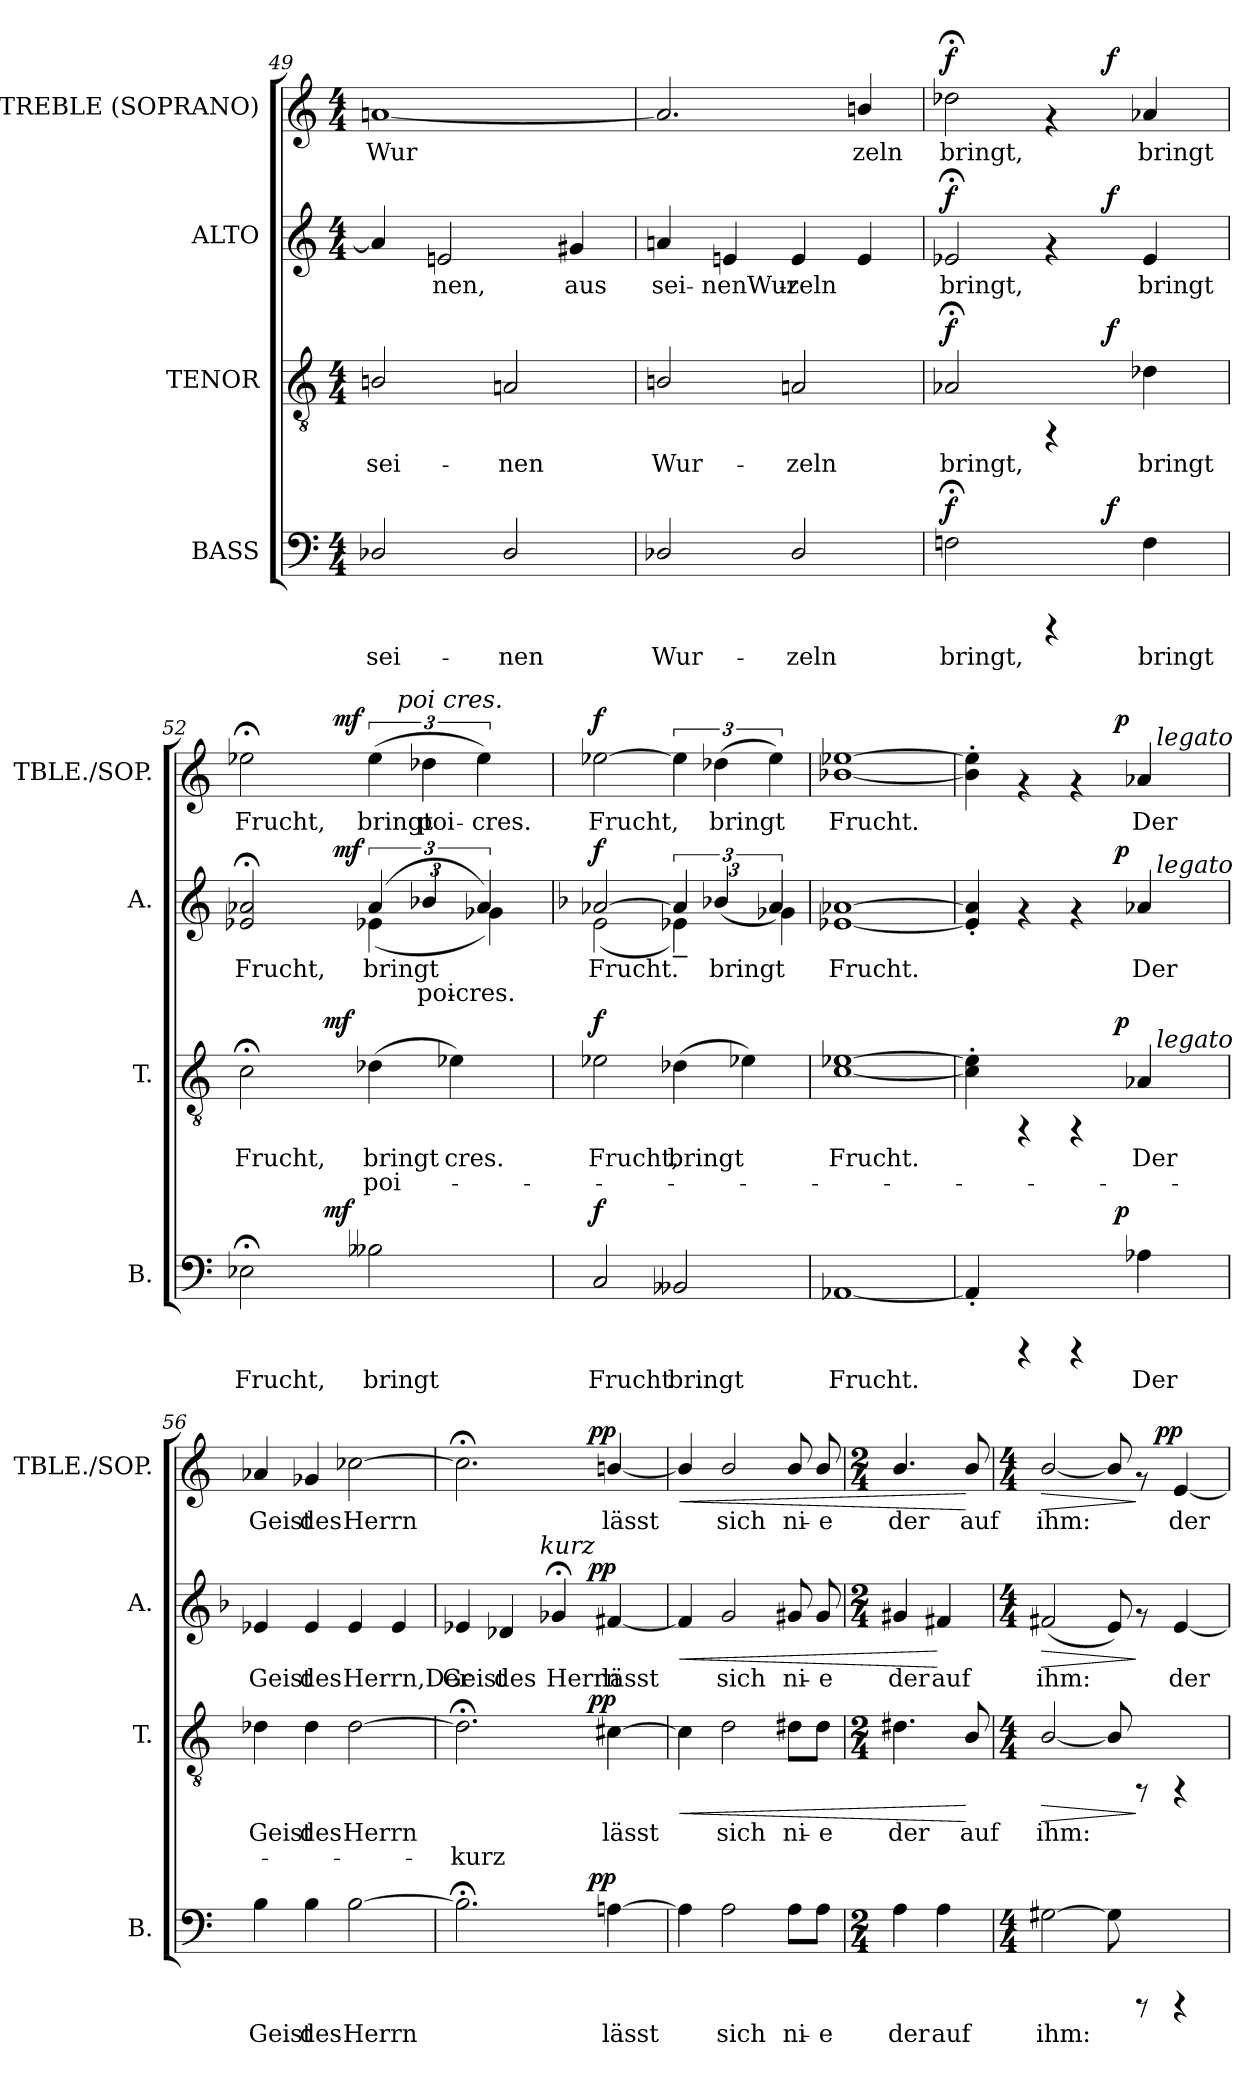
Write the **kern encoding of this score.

**kern	**text	**dynam	**kern	**text	**text	**dynam	**kern	**text	**text	**dynam	**kern	**text	**dynam
*part4	*part4	*part4	*part3	*part3	*part3	*part3	*part2	*part2	*part2	*part2	*part1	*part1	*part1
*staff4	*staff4	*staff4	*staff3	*staff3	*staff3	*staff3	*staff2	*staff2	*staff2	*staff2	*staff1	*staff1	*staff1
*I"BASS	*	*	*I"TENOR	*	*	*	*I"ALTO	*	*	*	*I"TREBLE  (SOPRANO)	*	*
*I'B.	*	*	*I'T.	*	*	*	*I'A.	*	*	*	*I'TBLE./SOP.	*	*
*clefF4	*	*	*clefGv2	*	*	*	*clefG2	*	*	*	*clefG2	*	*
*k[]	*	*	*k[]	*	*	*	*k[]	*	*	*	*k[]	*	*
*C:	*	*	*C:	*	*	*	*C:	*	*	*	*C:	*	*
*M4/4	*	*	*M4/4	*	*	*	*M4/4	*	*	*	*M4/4	*	*
=49	=49	=49	=49	=49	=49	=49	=49	=49	=49	=49	=49	=49	=49
!	!LO:LY:b:cj	!	!	!LO:LY:b:cj	!	!	!	!LO:LY:b:cj	!	!	!	!LO:LY:b:cj	!
2D-X/	sei-	.	2Bn/	sei-	.	.	4a-/]	-	.	.	[<1an	Wur	.
!	!	!	!	!	!	!	!	!LO:LY:b:cj	!	!	!	!	!
.	.	.	.	.	.	.	2en/	-nen,	.	.	.	.	.
!	!LO:LY:b:cj	!	!	!LO:LY:b:cj	!	!	!	!	!	!	!	!	!
2D-/	-nen	.	2An/	-nen	.	.	.	.	.	.	.	.	.
!	!	!	!	!	!	!	!	!LO:LY:b:cj	!	!	!	!	!
.	.	.	.	.	.	.	4g#X/	aus	.	.	.	.	.
=50	=50	=50	=50	=50	=50	=50	=50	=50	=50	=50	=50	=50	=50
!	!LO:LY:b:cj	!	!	!LO:LY:b:cj	!	!	!	!LO:LY:b:cj	!	!	!	!LO:LY:b:cj	!
2D-X/	Wur-	.	2Bn/	Wur-	.	.	4an/	sei-	.	.	2.a/]	.	.
!	!	!	!	!	!	!	!	!LO:LY:b:cj	!	!	!	!	!
.	.	.	.	.	.	.	4en/	-nenWur-	.	.	.	.	.
!	!LO:LY:b:cj	!	!	!LO:LY:b:cj	!	!	!	!LO:LY:b:cj	!	!	!	!	!
2D-/	-zeln	.	2An/	-zeln	.	.	4e/	-zeln	.	.	.	.	.
!	!	!	!	!	!	!	!	!LO:LY:b:cj	!	!	!	!LO:LY:b:cj	!
.	.	.	.	.	.	.	4e/	.	.	.	4bn/	zeln	.
=51	=51	=51	=51	=51	=51	=51	=51	=51	=51	=51	=51	=51	=51
!	!LO:LY:b:cj	!LO:DY:a	!	!LO:LY:b:cj	!	!LO:DY:a	!	!LO:LY:b:cj	!	!LO:DY:a	!	!LO:LY:b:cj	!LO:DY:a
*^	*	*	*^	*	*	*	*^	*	*	*	*^	*	*
2Fn;<\	2ryy	bringt,	f	2A-X;</	2ryy	bringt,	.	f	2e-X;</	2ryy	bringt,	.	f	2dd-X;<\	2ryy	bringt,	f
4rCCC	8ryy	.	.	4rFF	8ryy	.	.	.	4rf	8ryy	.	.	.	4rf	8ryy	.	.
.	32ryy	.	.	.	32ryy	.	.	.	.	32ryy	.	.	.	.	32ryy	.	.
!	!	!	!LO:DY:a	!	!	!	!	!LO:DY:a	!	!	!	!	!LO:DY:a	!	!	!	!LO:DY:a
.	4ryy	.	f	.	4ryy	.	.	f	.	4ryy	.	.	f	.	4ryy	.	f
!	!	!LO:LY:b:cj	!	!	!	!LO:LY:b:cj	!	!	!	!	!LO:LY:b:cj	!	!	!	!	!LO:LY:b:cj	!
4F\	.	bringt	.	4d-X\	.	bringt	.	.	4e-/	.	bringt	.	.	4a-X/	.	bringt	.
.	16.ryy	.	.	.	16.ryy	.	.	.	.	16.ryy	.	.	.	.	16.ryy	.	.
=52	=52	=52	=52	=52	=52	=52	=52	=52	=52	=52	=52	=52	=52	=52	=52	=52	=52
!	!	!LO:LY:b:cj	!	!	!	!LO:LY:b:cj	!LO:LY:b:cj	!	!	!	!LO:LY:b:cj	!LO:LY:b:cj	!	!	!	!LO:LY:b:cj	!
*	*	*	*	*	*	*	*	*	*	*^	*	*	*	*	*^	*	*
2E-X;<\	4ryy	Frucht,	.	2c;<\	4ryy	Frucht,	.	.	2a-X/;< 2e-X/;<	2ryy	4.ryy	Frucht,	.	.	2ee-X;<\	4.ryy	2ryy	Frucht,	.
.	16..ryy	.	.	.	16..ryy	.	.	.	.	.	.	.	.	.	.	.	.	.	.
!	!	!	!LO:DY:a	!	!	!	!	!LO:DY:a	!	!	!	!	!	!	!	!	!	!	!
.	2ryy	.	mf	.	2ryy	.	.	mf	.	.	.	.	.	.	.	.	.	.	.
!	!	!	!	!	!	!	!	!	!	!	!	!	!	!LO:DY:a	!	!	!	!	!LO:DY:a
.	.	.	.	.	.	.	.	.	.	.	2ryy	.	.	mf	.	2ryy	.	.	mf
!	!	!LO:LY:b:cj	!	!	!	!LO:LY:b:cj	!LO:LY:b:cj	!	!	!	!	!	!	!	!	!	!	!	!
*	*	*	*	*	*	*	*	*	*	*Xbrackettup	*	*	*	*	*	*	*	*	*
!	!	!	!	!	!	!	!	!	!	!	!	!LO:LY:b:cj	!LO:LY:b:cj	!	!	!	!	!LO:LY:b:cj	!
2B--X\	.	bringt	.	(>4d-X\	.	bringt	poi-	.	(>6a-/	(<6e-X\	.	bringt	.	.	(>6ee-\	.	16.ryy	bringt	.
!	!	!	!	!	!	!	!	!	!	!	!	!	!	!	!	!	!LO:TX:a:i:t=poi cres.	!	!
.	.	.	.	.	.	.	.	.	.	.	.	.	.	.	.	.	4ryy	.	.
!	!	!	!	!	!	!	!	!	!	!	!	!LO:LY:b:cj	!LO:LY:b:cj	!	!	!	!	!LO:LY:b:cj	!
.	.	.	.	.	.	.	.	.	6b-X/	6ryy	.	.	poi-	.	6dd-X\	.	.	poi-	.
!	!	!	!	!	!	!LO:LY:b:cj	!LO:LY:b:cj	!	!	!	!	!	!	!	!	!	!	!	!
.	.	.	.	4e-X\)	.	-cres.	.	.	.	.	.	.	.	.	.	.	.	.	.
!	!	!	!	!	!	!	!	!	!	!	!	!LO:LY:b:cj	!LO:LY:b:cj	!	!	!	!	!LO:LY:b:cj	!
.	.	.	.	.	.	.	.	.	6a-/)	6g-X\)	.	-	cres.	.	6ee-\)	.	.	-cres.	.
.	.	.	.	.	.	.	.	.	.	.	.	.	.	.	.	.	8ryy	.	.
.	8ryy	.	.	.	8ryy	.	.	.	.	.	.	.	.	.	.	.	.	.	.
.	.	.	.	.	.	.	.	.	.	.	8ryy	.	.	.	.	8ryy	.	.	.
.	.	.	.	.	.	.	.	.	.	.	.	.	.	.	.	.	32ryy	.	.
.	64ryy	.	.	.	64ryy	.	.	.	.	.	.	.	.	.	.	.	.	.	.
*v	*v	*	*	*	*	*	*	*	*v	*v	*v	*	*	*	*v	*v	*v	*	*
*	*	*	*v	*v	*	*	*	*	*	*	*	*	*	*
!!LO:PB:g=z
=53	=53	=53	=53	=53	=53	=53	=53	=53	=53	=53	=53	=53	=53
*	*	*	*	*	*	*	*k[b-]	*	*	*	*	*	*
*	*	*	*	*	*	*	*F:	*	*	*	*	*	*
*^	*	*	*^	*	*	*	*^	*	*	*	*^	*	*
*	*	*	*	*	*	*	*	*	*	*^	*	*	*	*	*^	*	*
!	!	!LO:LY:b:cj	!LO:DY:a	!	!	!LO:LY:b:cj	!	!LO:DY:a	!	!	!	!LO:LY:b:cj	!	!LO:DY:a	!	!	!	!LO:LY:b:cj	!LO:DY:a
*v	*v	*	*	*	*	*	*	*	*	*v	*v	*	*	*	*v	*v	*v	*	*
*	*	*	*v	*v	*	*	*	*	*	*	*	*	*	*	*
2C/	Frucht	f	2e-X\	Frucht,	.	f	[>2a-X/	(<2e\	Frucht.	.	f	[>2ee-X\	Frucht,	f
!	!LO:LY:b:cj	!	!	!LO:LY:b:cj	!	!	!	!	!	!	!	!	!	!
*	*	*	*	*	*	*	*brackettup	*Xbrackettup	*	*	*	*	*	*
!	!	!	!	!	!	!	!	!	!LO:LY:b:cj	!	!	!	!LO:LY:b:cj	!
2BB--X/	bringt	.	(>4d-X\	bringt	.	.	6a-/]	6e-X~<\)	.	.	.	6ee-\]	.	.
!	!	!	!	!	!	!	!	!	!LO:LY:b:cj	!	!	!	!LO:LY:b:cj	!
.	.	.	.	.	.	.	(>6b-X/	6ryy	bringt	.	.	(>6dd-X\	bringt	.
!	!	!	!	!LO:LY:b:cj	!	!	!	!	!	!	!	!	!	!
.	.	.	4e-X\)	.	.	.	.	.	.	.	.	.	.	.
!	!	!	!	!	!	!	!	!	!LO:LY:b:cj	!	!	!	!LO:LY:b:cj	!
.	.	.	.	.	.	.	6a-/)	6g-X\	.	.	.	6ee-\)	.	.
=54	=54	=54	=54	=54	=54	=54	=54	=54	=54	=54	=54	=54	=54	=54
!	!LO:LY:b:cj	!	!	!LO:LY:b:cj	!	!	!	!	!LO:LY:b:cj	!	!	!	!LO:LY:b:cj	!
*	*	*	*	*	*	*	*v	*v	*	*	*	*	*	*
[<1AA-X	Frucht.	.	[>1e-X [<1c	Frucht.	.	.	[>1a-X [<1e-X	Frucht.	.	.	[>1ee-X [<1b-X	Frucht.	.
=55	=55	=55	=55	=55	=55	=55	=55	=55	=55	=55	=55	=55	=55
!	!LO:LY:b:cj	!	!	!LO:LY:b:cj	!	!	!	!LO:LY:b:cj	!	!	!	!LO:LY:b:cj	!
*^	*	*	*^	*	*	*	*^	*	*	*	*^	*	*
*	*	*	*	*	*^	*	*	*	*	*^	*	*	*	*	*^	*	*
4AA-'>/]	2ryy	.	.	4e-\]'> 4c\]'>	2ryy	2ryy	.	.	.	4a-/]'> 4e-/]'>	2ryy	2ryy	.	.	.	4ee-\]'> 4b-\]'>	2ryy	2ryy	.	.
4rCCC	.	.	.	4rFF	.	.	.	.	.	4rf	.	.	.	.	.	4rf	.	.	.	.
4rCCC	8.ryy	.	.	4rFF	8.ryy	4ryy	.	.	.	4rf	8.ryy	4ryy	.	.	.	4rf	8.ryy	4ryy	.	.
!	!	!	!LO:DY:a	!	!	!	!	!	!LO:DY:a	!	!	!	!	!	!LO:DY:a	!	!	!	!	!LO:DY:a
.	4ryy	.	p	.	4ryy	.	.	.	p	.	4ryy	.	.	.	p	.	4ryy	.	.	p
!	!	!LO:LY:b:cj	!	!	!	!	!LO:LY:b:cj	!	!	!	!	!	!LO:LY:b:cj	!	!	!	!	!	!LO:LY:b:cj	!
4A-X\	.	Der	.	4A-X/	.	32.ryy	Der	.	.	4a-X/	.	32.ryy	Der	.	.	4a-X/	.	32.ryy	Der	.
!	!	!	!	!	!	!	!	!	!	!	!	!	!	!	!	!	!	!LO:TX:a:i:t=legato	!	!
!	!	!	!	!	!	!	!	!	!	!	!	!LO:TX:a:i:t=legato	!	!	!	!	!	!	!	!
!	!	!	!	!	!	!LO:TX:a:i:t=legato	!	!	!	!	!	!	!	!	!	!	!	!	!	!
.	.	.	.	.	.	8ryy	.	.	.	.	.	8ryy	.	.	.	.	.	8ryy	.	.
.	.	.	.	.	.	16ryy	.	.	.	.	.	16ryy	.	.	.	.	.	16ryy	.	.
.	16ryy	.	.	.	16ryy	.	.	.	.	.	16ryy	.	.	.	.	.	16ryy	.	.	.
.	.	.	.	.	.	64ryy	.	.	.	.	.	64ryy	.	.	.	.	.	64ryy	.	.
=56	=56	=56	=56	=56	=56	=56	=56	=56	=56	=56	=56	=56	=56	=56	=56	=56	=56	=56	=56	=56
!	!	!LO:LY:b:cj	!	!	!	!	!LO:LY:b:cj	!	!	!	!	!	!LO:LY:b:cj	!	!	!	!	!	!LO:LY:b:cj	!
*v	*v	*	*	*	*	*	*	*	*	*v	*v	*v	*	*	*	*v	*v	*v	*	*
*	*	*	*v	*v	*v	*	*	*	*	*	*	*	*	*	*
4B\	Geist	.	4d-X\	Geist	.	.	4e-X/	Geist	.	.	4a-X/	Geist	.
!	!LO:LY:b:cj	!	!	!LO:LY:b:cj	!	!	!	!LO:LY:b:cj	!	!	!	!LO:LY:b:cj	!
4B\	des	.	4d-\	des	.	.	4e-/	des	.	.	4g-X/	des	.
!	!LO:LY:b:cj	!	!	!LO:LY:b:cj	!	!	!	!LO:LY:b:cj	!	!	!	!LO:LY:b:cj	!
[>2B\	Herrn	.	[>2d-\	Herrn	.	.	4e-/	Herrn,Der	.	.	[>2cc-X\	Herrn	.
!	!	!	!	!	!	!	!	!LO:LY:b:cj	!	!	!	!	!
.	.	.	.	.	.	.	4e-/	.	.	.	.	.	.
=57	=57	=57	=57	=57	=57	=57	=57	=57	=57	=57	=57	=57	=57
!	!	!	!LO:TX:a:i:t=kurz	!	!	!	!	!	!	!	!	!	!
!	!LO:LY:b:cj	!	!	!LO:LY:b:cj	!LO:LY:b:cj	!	!	!LO:LY:b:cj	!	!	!	!LO:LY:b:cj	!
*^	*	*	*^	*	*	*	*^	*	*	*	*^	*	*
*	*	*	*	*	*	*	*	*	*	*^	*	*	*	*	*	*	*
2.B;<\]	2ryy	.	.	2.d-;<\]	2ryy	.	kurz	.	4e-X/	2ryy	4...ryy	Geist	.	.	2.cc-;<\]	2ryy	.	.
!	!	!	!	!	!	!	!	!	!	!	!	!LO:LY:b:cj	!	!	!	!	!	!
.	.	.	.	.	.	.	.	.	4d-X/	.	.	des	.	.	.	.	.	.
!	!	!	!	!	!	!	!	!	!	!	!LO:TX:a:i:t=kurz	!	!	!	!	!	!	!
.	.	.	.	.	.	.	.	.	.	.	2ryy	.	.	.	.	.	.	.
!	!	!	!	!	!	!	!	!	!	!	!	!LO:LY:b:cj	!	!	!	!	!	!
.	8.ryy	.	.	.	8.ryy	.	.	.	4g-X;</	8.ryy	.	Herrn	.	.	.	8.ryy	.	.
!	!	!	!LO:DY:a	!	!	!	!	!LO:DY:a	!	!	!	!	!	!LO:DY:a	!	!	!	!LO:DY:a
.	4ryy	.	pp	.	4ryy	.	.	pp	.	4ryy	.	.	.	pp	.	4ryy	.	pp
!	!	!LO:LY:b:cj	!	!	!	!LO:LY:b:cj	!LO:LY:b:cj	!	!	!	!	!LO:LY:b:cj	!	!	!	!	!LO:LY:b:cj	!
[<4An\	.	lässt	.	[<4c#X\	.	lässt	.	.	[<4f#X/	.	.	lässt	.	.	[<4bn>/	.	lässt	.
.	16ryy	.	.	.	16ryy	.	.	.	.	16ryy	.	.	.	.	.	16ryy	.	.
.	.	.	.	.	.	.	.	.	.	.	32ryy	.	.	.	.	.	.	.
*v	*v	*	*	*	*	*	*	*	*v	*v	*v	*	*	*	*v	*v	*	*
*	*	*	*v	*v	*	*	*	*	*	*	*	*	*	*
!!LO:LB:g=z
=58	=58	=58	=58	=58	=58	=58	=58	=58	=58	=58	=58	=58	=58
*	*	*	*	*	*	*	*k[]	*	*	*	*	*	*
*	*	*	*	*	*	*	*C:	*	*	*	*	*	*
*^	*	*	*^	*	*	*	*^	*	*	*	*^	*	*
*	*	*	*	*	*	*	*	*	*	*^	*	*	*	*	*	*	*
!	!	!LO:LY:b:cj	!	!	!	!LO:LY:b:cj	!	!LO:HP:b	!	!	!	!LO:LY:b:cj	!	!LO:HP:b	!	!	!LO:LY:b:cj	!LO:HP:b
*v	*v	*	*	*	*	*	*	*	*v	*v	*v	*	*	*	*v	*v	*	*
*	*	*	*v	*v	*	*	*	*	*	*	*	*	*	*
4A\]	.	.	4c#\]	.	.	<	4f#/]	.	.	<	4b/]	.	<
!	!LO:LY:b:cj	!	!	!LO:LY:b:cj	!	!	!	!LO:LY:b:cj	!	!	!	!LO:LY:b:cj	!
2A\	sich	.	2d\	sich	.	.	2g/	sich	.	.	2b/	sich	.
!	!LO:LY:b:cj	!	!	!LO:LY:b:cj	!	!	!	!LO:LY:b:cj	!	!	!	!LO:LY:b:cj	!
8A\L	ni-	.	8d#X\L	ni-	.	.	8g#X/	ni-	.	.	8b/	ni-	.
!	!LO:LY:b:cj	!	!	!LO:LY:b:cj	!	!	!	!LO:LY:b:cj	!	!	!	!LO:LY:b:cj	!
8A\J	-e	.	8d#\J	-e	.	.	8g#/	-e	.	.	8b/	-e	.
=59	=59	=59	=59	=59	=59	=59	=59	=59	=59	=59	=59	=59	=59
*M2/4	*	*	*M2/4	*	*	*	*M2/4	*	*	*	*M2/4	*	*
!	!LO:LY:b:cj	!	!	!LO:LY:b:cj	!	!	!	!LO:LY:b:cj	!	!	!	!LO:LY:b:cj	!
4A\	der	.	4.d#X\	der	.	.	4g#X/	der	.	.	4.b/	der	.
!	!LO:LY:b:cj	!	!	!	!	!	!	!LO:LY:b:cj	!	!	!	!	!
4A\	auf	.	.	.	.	.	4f#X/	auf	.	[	.	.	.
!	!	!	!	!LO:LY:b:cj	!	!	!	!	!	!	!	!LO:LY:b:cj	!
.	.	.	8B/	auf	.	[	.	.	.	.	8b/	auf	[
=60	=60	=60	=60	=60	=60	=60	=60	=60	=60	=60	=60	=60	=60
*M4/4	*	*	*M4/4	*	*	*	*M4/4	*	*	*	*M4/4	*	*
!	!LO:LY:b:cj	!	!	!LO:LY:b:cj	!	!LO:HP:b	!	!LO:LY:b:cj	!	!LO:HP:b	!	!LO:LY:b:cj	!LO:HP:b
*	*	*	*	*	*	*	*	*	*	*	*^	*	*
[>2G#X\	ihm:	.	[<2B/	ihm:	.	>	(<2f#X/	ihm:	.	>	[<2b/	2ryy	ihm:	>
!	!LO:LY:b:cj	!	!	!LO:LY:b:cj	!	!	!	!LO:LY:b:cj	!	!	!	!	!LO:LY:b:cj	!
8G#\]	.	.	8B/]	.	.	.	8e/)	.	.	.	8b/]	8.ryy	.	.
8rCCC	.	.	8rFF	.	.	]	8rf	.	.	]	8rf	.	.	]
!	!	!	!	!	!	!	!	!	!	!	!	!	!	!LO:DY:a
!	!	!	!	!	!	!	!	!	!	!	!	!	!	!LO:DY:n=1:b
.	.	.	.	.	.	.	.	.	.	.	.	4ryy	.	p p
!	!	!	!	!	!	!	!	!LO:LY:b:cj	!	!	!	!	!LO:LY:b:cj	!
4rCCC	.	.	4rFF	.	.	.	[<4e/	der	.	.	[<4e/	.	der	.
.	.	.	.	.	.	.	.	.	.	.	.	16ryy	.	.
*	*	*	*	*	*	*	*	*	*	*	*v	*v	*	*
=	=	=	=	=	=	=	=	=	=	=	=	=	=
*-	*-	*-	*-	*-	*-	*-	*-	*-	*-	*-	*-	*-	*-
